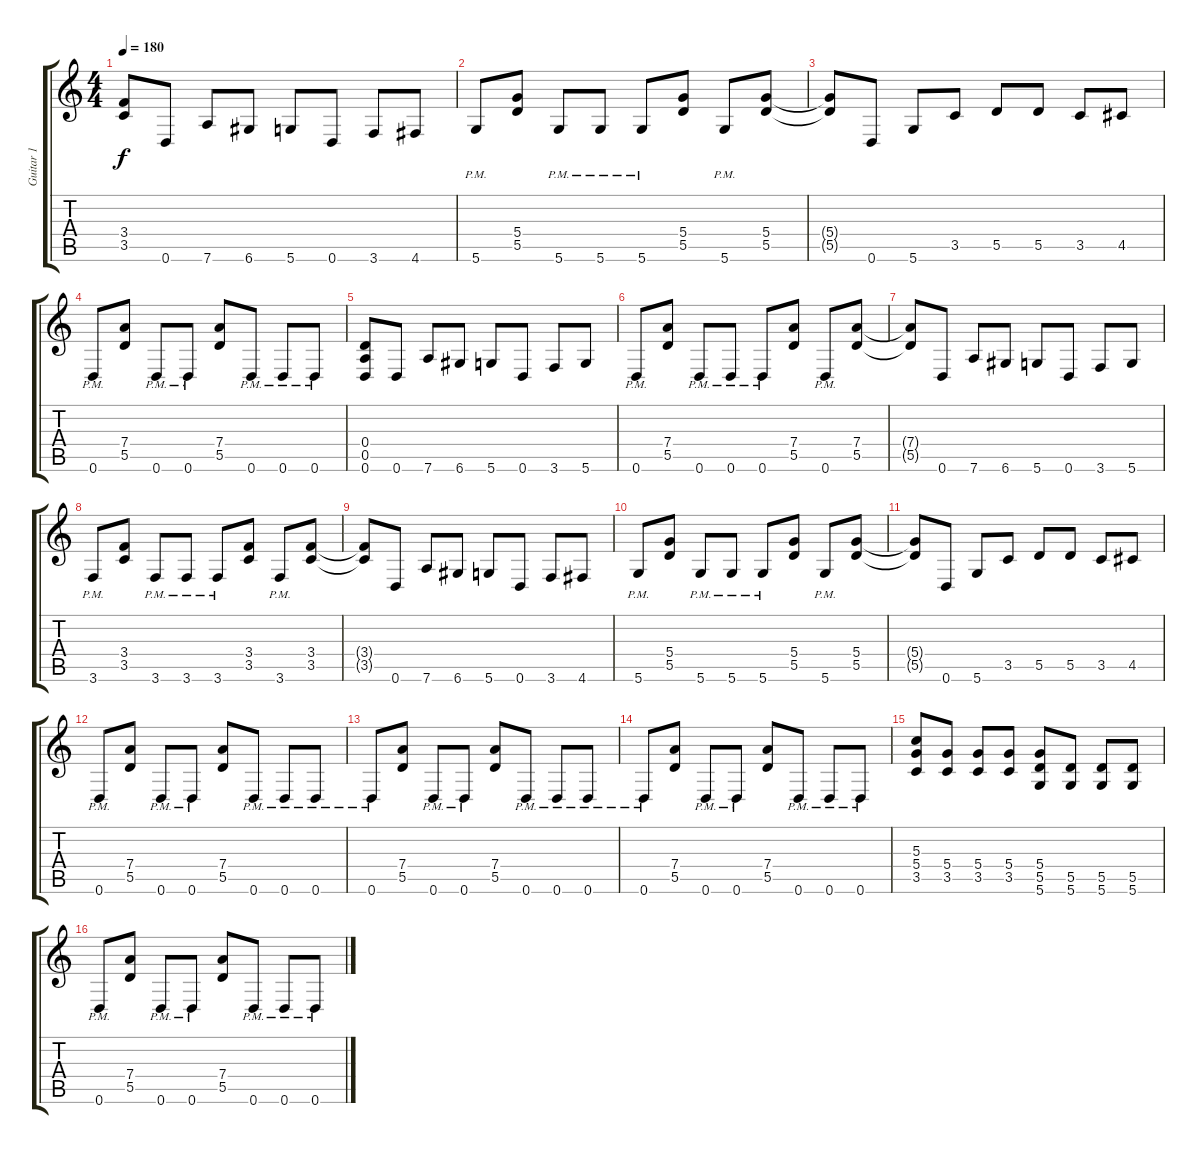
\track ("Guitar 1" "Guitar 1") {instrument overdrivenguitar}
\staff {score tabs}
\tuning (E4 B3 G3 D3 A2 D2) {hide}
\ts (4 4)
\tempo 180
\clef g2
\ks c
(3.4{t} 3.5{t}).8{dy f} 0.6.8 7.6.8 6.6.8 5.6.8 0.6.8 3.6.8 4.6.8 |
5.6{pm}.8 (5.4 5.5).8 5.6{pm}.8 5.6{pm}.8 5.6{pm}.8 (5.4 5.5).8 5.6{pm}.8 (5.4 5.5).8 |
(5.4{t} 5.5{t}).8 0.6.8 5.6.8 3.5.8 5.5.8 5.5.8 3.5.8 4.5.8 |
0.6{pm}.8 (7.4 5.5).8 0.6{pm}.8 0.6{pm}.8 (7.4 5.5).8 0.6{pm}.8 0.6{pm}.8 0.6{pm}.8 |
(0.4 0.5 0.6).8 0.6.8 7.6.8 6.6.8 5.6.8 0.6.8 3.6.8 5.6.8 |
0.6{pm}.8 (7.4 5.5).8 0.6{pm}.8 0.6{pm}.8 0.6{pm}.8 (7.4 5.5).8 0.6{pm}.8 (7.4 5.5).8 |
(7.4{t} 5.5{t}).8 0.6.8 7.6.8 6.6.8 5.6.8 0.6.8 3.6.8 5.6.8 |
3.6{pm}.8 (3.4 3.5).8 3.6{pm}.8 3.6{pm}.8 3.6{pm}.8 (3.4 3.5).8 3.6{pm}.8 (3.4 3.5).8 |
(3.4{t} 3.5{t}).8 0.6.8 7.6.8 6.6.8 5.6.8 0.6.8 3.6.8 4.6.8 |
5.6{pm}.8 (5.4 5.5).8 5.6{pm}.8 5.6{pm}.8 5.6{pm}.8 (5.4 5.5).8 5.6{pm}.8 (5.4 5.5).8 |
(5.4{t} 5.5{t}).8 0.6.8 5.6.8 3.5.8 5.5.8 5.5.8 3.5.8 4.5.8 |
0.6{pm}.8 (7.4 5.5).8 0.6{pm}.8 0.6{pm}.8 (7.4 5.5).8 0.6{pm}.8 0.6{pm}.8 0.6{pm}.8 |
0.6{pm}.8 (7.4 5.5).8 0.6{pm}.8 0.6{pm}.8 (7.4 5.5).8 0.6{pm}.8 0.6{pm}.8 0.6{pm}.8 |
0.6{pm}.8 (7.4 5.5).8 0.6{pm}.8 0.6{pm}.8 (7.4 5.5).8 0.6{pm}.8 0.6{pm}.8 0.6{pm}.8 |
(5.3 5.4 3.5).8 (5.4 3.5).8 (5.4 3.5).8 (5.4 3.5).8 (5.4 5.5 5.6).8 (5.5 5.6).8 (5.5 5.6).8 (5.5 5.6).8 |
0.6{pm}.8 (7.4 5.5).8 0.6{pm}.8 0.6{pm}.8 (7.4 5.5).8 0.6{pm}.8 0.6{pm}.8 0.6{pm}.8
